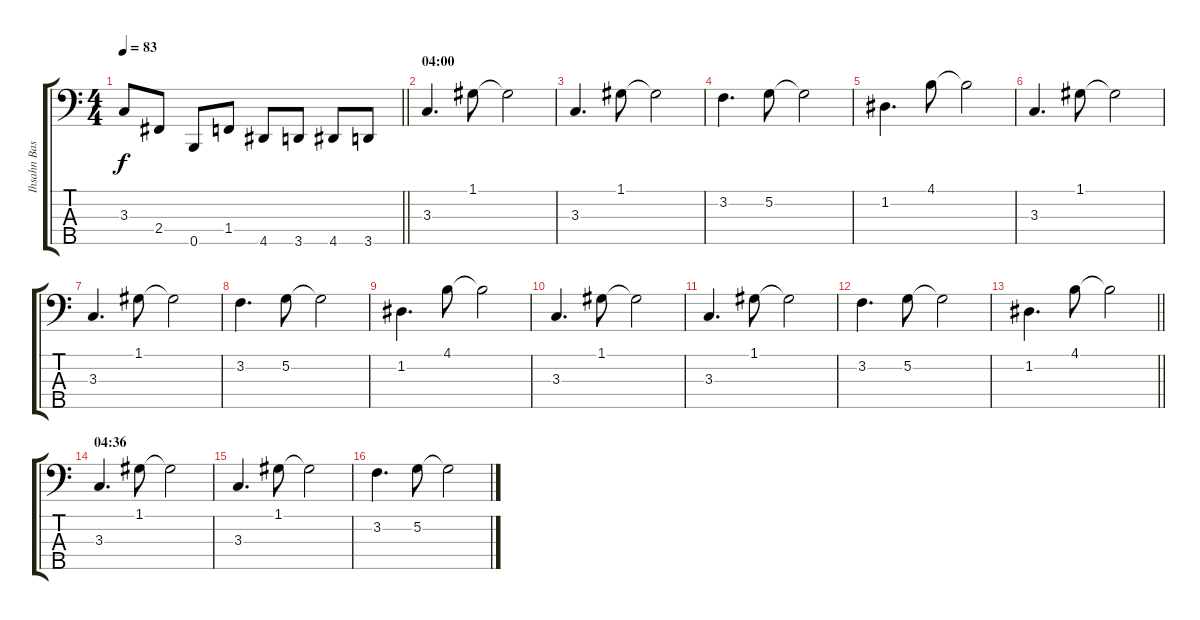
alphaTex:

\track ("Ihsahn Bass" "Ihsahn Bas") {instrument electricbassfinger}
\staff {score tabs}
\tuning (G2 D2 A1 E1 B0) {hide}
\ts (4 4)
\tempo 83
\clef f4
\barLineRight lightlight
\ks c
3.3.8{dy f} 2.4.8 0.5.8 1.4.8 4.5.8 3.5.8 4.5.8 3.5.8 |
\section ("" "04:00")
3.3.4{d} 1.1.8 1.1{t}.2 |
3.3.4{d} 1.1.8 1.1{t}.2 |
3.2.4{d} 5.2.8 5.2{t}.2 |
1.2.4{d} 4.1.8 4.1{t}.2 |
3.3.4{d} 1.1.8 1.1{t}.2 |
3.3.4{d} 1.1.8 1.1{t}.2 |
3.2.4{d} 5.2.8 5.2{t}.2 |
1.2.4{d} 4.1.8 4.1{t}.2 |
3.3.4{d} 1.1.8 1.1{t}.2 |
3.3.4{d} 1.1.8 1.1{t}.2 |
3.2.4{d} 5.2.8 5.2{t}.2 |
\barLineRight lightlight
1.2.4{d} 4.1.8 4.1{t}.2 |
\section ("" "04:36")
3.3.4{d} 1.1.8 1.1{t}.2 |
3.3.4{d} 1.1.8 1.1{t}.2 |
3.2.4{d} 5.2.8 5.2{t}.2
